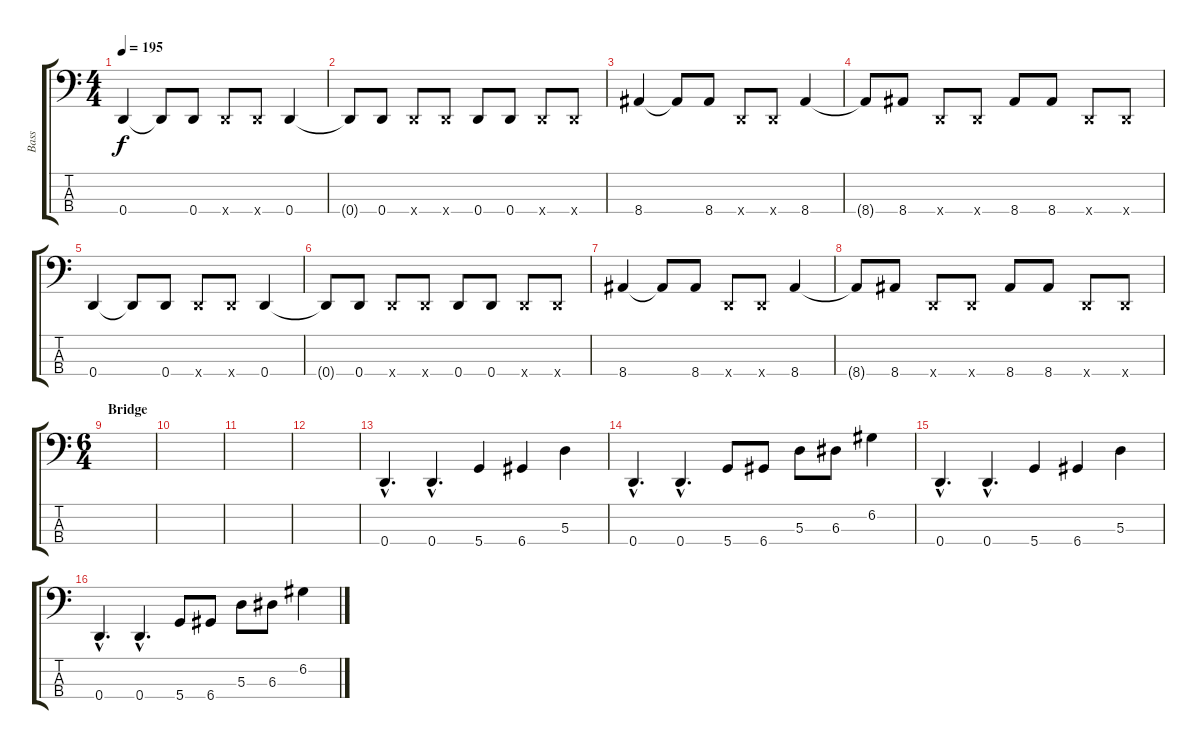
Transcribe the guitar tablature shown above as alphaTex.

\track ("Bass" "Bass") {instrument electricbassfinger}
\staff {score tabs}
\tuning (G2 D2 A1 D1) {hide}
\ts (4 4)
\tempo 195
\clef f4
\ks c
0.4.4{dy f} 0.4{t}.8 0.4.8 0.4{x}.8 0.4{x}.8 0.4.4 |
0.4{t}.8 0.4.8 0.4{x}.8 0.4{x}.8 0.4.8 0.4.8 0.4{x}.8 0.4{x}.8 |
8.4.4 8.4{t}.8 8.4.8 0.4{x}.8 0.4{x}.8 8.4.4 |
8.4{t}.8 8.4.8 0.4{x}.8 0.4{x}.8 8.4.8 8.4.8 0.4{x}.8 0.4{x}.8 |
0.4.4 0.4{t}.8 0.4.8 0.4{x}.8 0.4{x}.8 0.4.4 |
0.4{t}.8 0.4.8 0.4{x}.8 0.4{x}.8 0.4.8 0.4.8 0.4{x}.8 0.4{x}.8 |
8.4.4 8.4{t}.8 8.4.8 0.4{x}.8 0.4{x}.8 8.4.4 |
8.4{t}.8 8.4.8 0.4{x}.8 0.4{x}.8 8.4.8 8.4.8 0.4{x}.8 0.4{x}.8 |
\ts (6 4)
\section ("" "Bridge")
|
|
|
|
0.4{hac}.4{d} 0.4{hac}.4{d} 5.4.4 6.4.4 5.3.4 |
0.4{hac}.4{d} 0.4{hac}.4{d} 5.4.8 6.4.8 5.3.8 6.3.8 6.2.4 |
0.4{hac}.4{d} 0.4{hac}.4{d} 5.4.4 6.4.4 5.3.4 |
0.4{hac}.4{d} 0.4{hac}.4{d} 5.4.8 6.4.8 5.3.8 6.3.8 6.2.4
